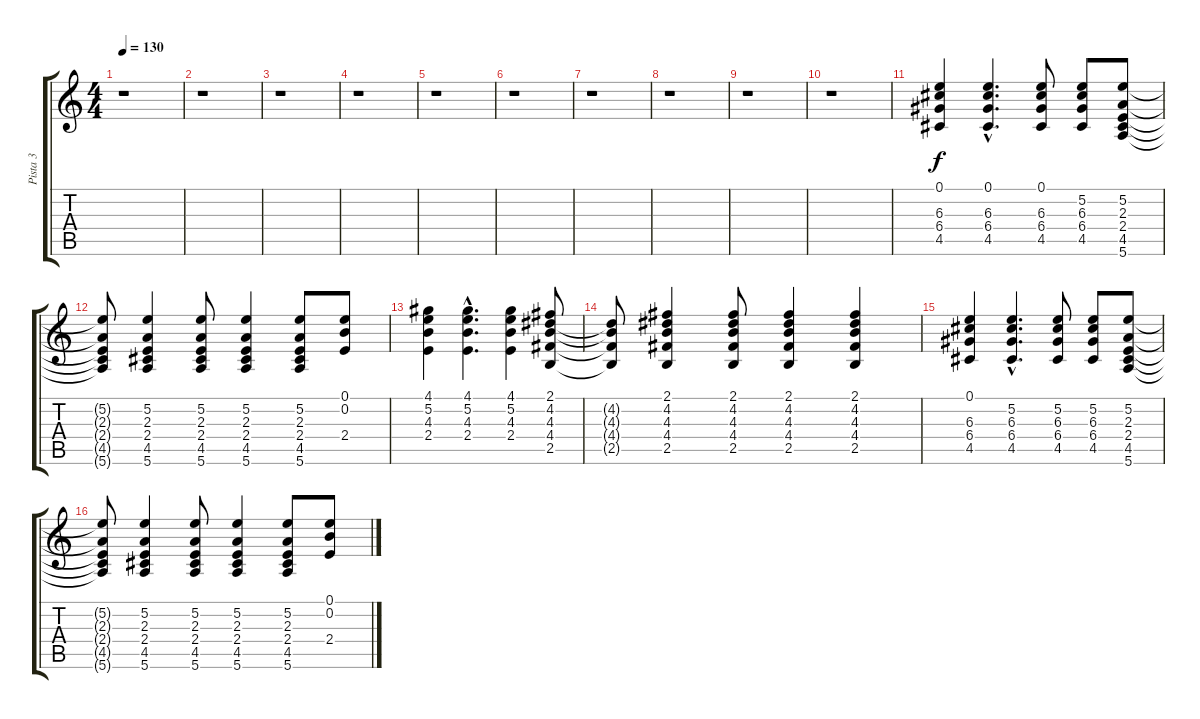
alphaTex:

\track ("Pista 3" "Pista 3") {instrument electricguitarclean}
\staff {score tabs}
\tuning (E4 B3 G3 D3 A2 E2) {hide}
\ts (4 4)
\tempo 130
\clef g2
\ks c
r.1{dy f} |
r.1 |
r.1 |
r.1 |
r.1 |
r.1 |
r.1 |
r.1 |
r.1 |
r.1 |
(0.1 6.3 6.4 4.5).4 (0.1{hac} 6.3{hac} 6.4{hac} 4.5{hac}).4{d} (0.1 6.3 6.4 4.5).8 (5.2 6.3 6.4 4.5).8 (5.2 2.3 2.4 4.5 5.6).8 |
(5.2{t} 2.3{t} 2.4{t} 4.5{t} 5.6{t}).8 (5.2 2.3 2.4 4.5 5.6).4 (5.2 2.3 2.4 4.5 5.6).8 (5.2 2.3 2.4 4.5 5.6).4 (5.2 2.3 2.4 4.5 5.6).8 (0.1 0.2 2.4).8 |
(4.1 5.2 4.3 2.4).4 (4.1{hac} 5.2{hac} 4.3{hac} 2.4{hac}).4{d} (4.1 5.2 4.3 2.4).4 (2.1 4.2 4.3 4.4 2.5).8 |
(4.2{t} 4.3{t} 4.4{t} 2.5{t}).8 (2.1 4.2 4.3 4.4 2.5).4 (2.1 4.2 4.3 4.4 2.5).8 (2.1 4.2 4.3 4.4 2.5).4 (2.1 4.2 4.3 4.4 2.5).4 |
(0.1 6.3 6.4 4.5).4 (5.2{hac} 6.3{hac} 6.4{hac} 4.5{hac}).4{d} (5.2 6.3 6.4 4.5).8 (5.2 6.3 6.4 4.5).8 (5.2 2.3 2.4 4.5 5.6).8 |
(5.2{t} 2.3{t} 2.4{t} 4.5{t} 5.6{t}).8 (5.2 2.3 2.4 4.5 5.6).4 (5.2 2.3 2.4 4.5 5.6).8 (5.2 2.3 2.4 4.5 5.6).4 (5.2 2.3 2.4 4.5 5.6).8 (0.1 0.2 2.4).8
